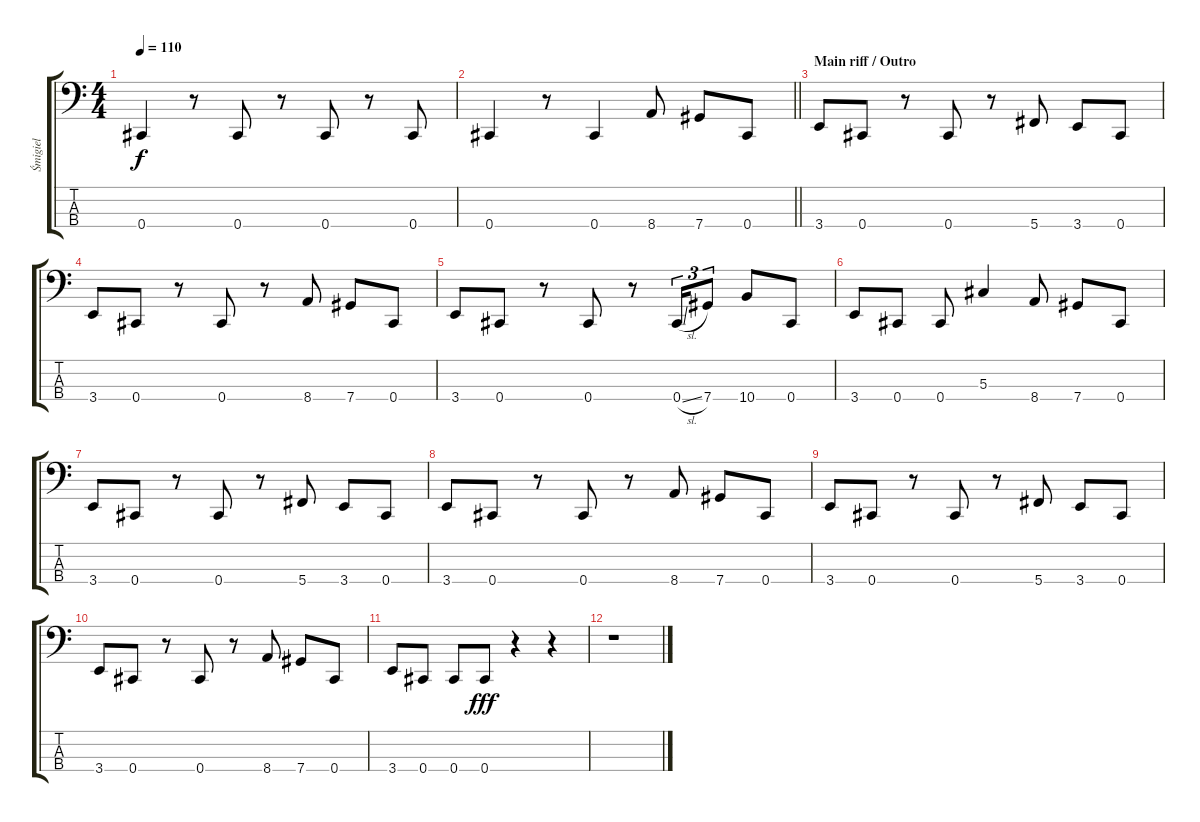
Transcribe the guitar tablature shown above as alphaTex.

\track ("Śmigiel" "Śmigiel") {instrument electricbassfinger}
\staff {score tabs}
\tuning (Gb2 Db2 Ab1 Db1) {hide}
\ts (4 4)
\tempo 110
\clef f4
\ks c
0.4.4{dy f} r.8 0.4.8 r.8 0.4.8 r.8 0.4.8 |
\barLineRight lightlight
0.4.4 r.8 0.4.4 8.4.8 7.4.8 0.4.8 |
\section ("" "Main riff / Outro")
3.4.8 0.4.8 r.8 0.4.8 r.8 5.4.8 3.4.8 0.4.8 |
3.4.8 0.4.8 r.8 0.4.8 r.8 8.4.8 7.4.8 0.4.8 |
3.4.8 0.4.8 r.8 0.4.8 r.8 0.4{sl}.16{tu (3 2)} 7.4.8{tu (3 2)} 10.4.8 0.4.8 |
3.4.8 0.4.8 0.4.8 5.3.4 8.4.8 7.4.8 0.4.8 |
3.4.8 0.4.8 r.8 0.4.8 r.8 5.4.8 3.4.8 0.4.8 |
3.4.8 0.4.8 r.8 0.4.8 r.8 8.4.8 7.4.8 0.4.8 |
3.4.8 0.4.8 r.8 0.4.8 r.8 5.4.8 3.4.8 0.4.8 |
3.4.8 0.4.8 r.8 0.4.8 r.8 8.4.8 7.4.8 0.4.8 |
3.4.8 0.4.8 0.4.8 0.4.8{dy fff} r.4 r.4 |
r.1
